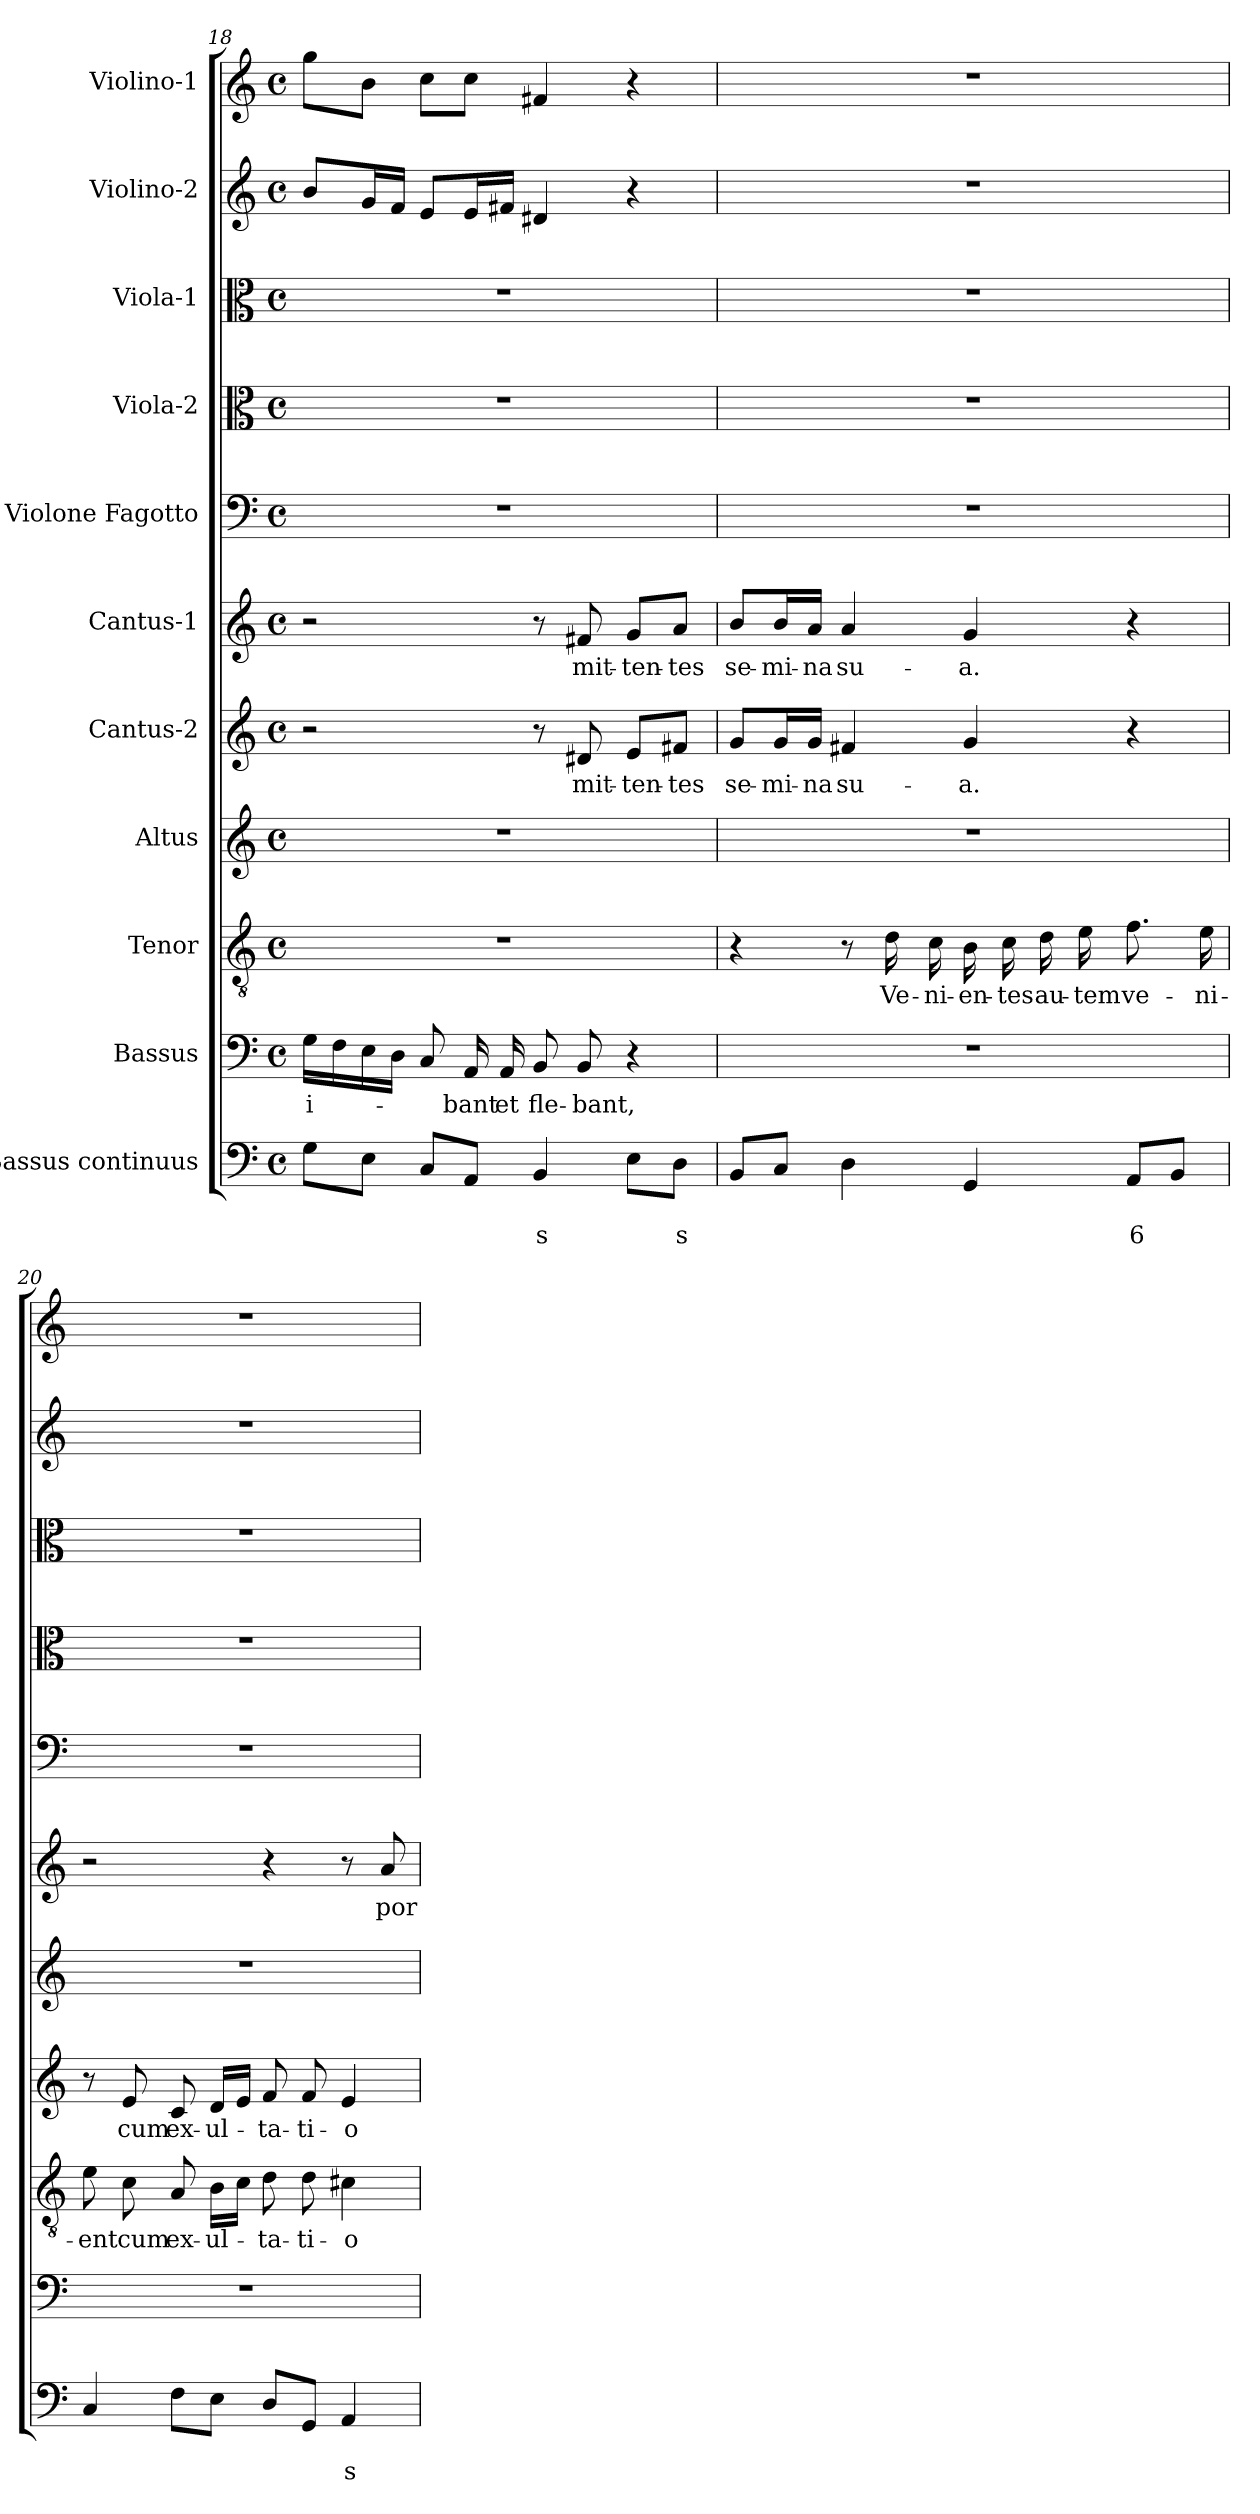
**kern	**text	**text	**kern	**text	**kern	**text	**kern	**text	**kern	**text	**kern	**text	**kern	**kern	**kern	**kern	**kern
*part11	*part11	*part11	*part10	*part10	*part9	*part9	*part8	*part8	*part7	*part7	*part6	*part6	*part5	*part4	*part3	*part2	*part1
*staff11	*staff11	*staff11	*staff10	*staff10	*staff9	*staff9	*staff8	*staff8	*staff7	*staff7	*staff6	*staff6	*staff5	*staff4	*staff3	*staff2	*staff1
*I"Bassus continuus	*	*	*I"Bassus	*	*I"Tenor	*	*I"Altus	*	*I"Cantus-2	*	*I"Cantus-1	*	*I"Violone Fagotto	*I"Viola-2	*I"Viola-1	*I"Violino-2	*I"Violino-1
*clefF4	*	*	*clefF4	*	*clefGv2	*	*clefG2	*	*clefG2	*	*clefG2	*	*clefF4	*clefC3	*clefC3	*clefG2	*clefG2
*k[]	*	*	*k[]	*	*k[]	*	*k[]	*	*k[]	*	*k[]	*	*k[]	*k[]	*k[]	*k[]	*k[]
*C:	*	*	*C:	*	*C:	*	*C:	*	*C:	*	*C:	*	*C:	*C:	*C:	*C:	*C:
*M4/4	*	*	*M4/4	*	*M4/4	*	*M4/4	*	*M4/4	*	*M4/4	*	*M4/4	*M4/4	*M4/4	*M4/4	*M4/4
*met(c)	*	*	*met(c)	*	*met(c)	*	*met(c)	*	*met(c)	*	*met(c)	*	*met(c)	*met(c)	*met(c)	*met(c)	*met(c)
=18	=18	=18	=18	=18	=18	=18	=18	=18	=18	=18	=18	=18	=18	=18	=18	=18	=18
!	!	!	!	!LO:LY:b	!	!	!	!	!	!	!	!	!	!	!	!	!
8G\L	.	.	16G\LL	i-	1r	.	1r	.	2r	.	2r	.	1r	1r	1r	8b/L	8gg\L
.	.	.	16F\	.	.	.	.	.	.	.	.	.	.	.	.	.	.
8E\J	.	.	16E\	.	.	.	.	.	.	.	.	.	.	.	.	16g/L	8b\J
.	.	.	16D\JJ	.	.	.	.	.	.	.	.	.	.	.	.	16f/JJ	.
8C/L	.	.	8C/	.	.	.	.	.	.	.	.	.	.	.	.	8e/L	8cc\L
!	!	!	!	!LO:LY:b	!	!	!	!	!	!	!	!	!	!	!	!	!
8AA/J	.	.	16AA/	-bant	.	.	.	.	.	.	.	.	.	.	.	16e/L	8cc\J
!	!	!	!	!LO:LY:b	!	!	!	!	!	!	!	!	!	!	!	!	!
.	.	.	16AA/	et	.	.	.	.	.	.	.	.	.	.	.	16f#X/JJ	.
!	!	!LO:LY:b	!	!LO:LY:b	!	!	!	!	!	!	!	!	!	!	!	!	!
4BB/	.	s	8BB/	fle-	.	.	.	.	8r	.	8r	.	.	.	.	4d#X/	4f#X/
!	!	!	!	!LO:LY:b	!	!	!	!	!	!LO:LY:b	!	!LO:LY:b	!	!	!	!	!
.	.	.	8BB/	-bant,	.	.	.	.	8d#X/	mit-	8f#X/	mit-	.	.	.	.	.
!	!	!	!	!	!	!	!	!	!	!LO:LY:b	!	!LO:LY:b	!	!	!	!	!
8E\L	.	.	4r	.	.	.	.	.	8e/L	-ten-	8g/L	-ten-	.	.	.	4r	4r
!	!	!LO:LY:b	!	!	!	!	!	!	!	!LO:LY:b	!	!LO:LY:b	!	!	!	!	!
8D\J	.	s	.	.	.	.	.	.	8f#X/J	-tes	8a/J	-tes	.	.	.	.	.
!!LO:PB:g=z
=19	=19	=19	=19	=19	=19	=19	=19	=19	=19	=19	=19	=19	=19	=19	=19	=19	=19
!	!	!	!	!	!	!	!	!	!	!LO:LY:b	!	!LO:LY:b	!	!	!	!	!
8BB/L	.	.	1r	.	4r	.	1r	.	8g/L	se-	8b/L	se-	1r	1r	1r	1r	1r
!	!	!	!	!	!	!	!	!	!	!LO:LY:b	!	!LO:LY:b	!	!	!	!	!
8C/J	.	.	.	.	.	.	.	.	16g/L	-mi-	16b/L	-mi-	.	.	.	.	.
!	!	!	!	!	!	!	!	!	!	!LO:LY:b	!	!LO:LY:b	!	!	!	!	!
.	.	.	.	.	.	.	.	.	16g/JJ	-na	16a/JJ	-na	.	.	.	.	.
!	!	!	!	!	!	!	!	!	!	!LO:LY:b	!	!LO:LY:b	!	!	!	!	!
4D\	.	.	.	.	8r	.	.	.	4f#X/	su-	4a/	su-	.	.	.	.	.
!	!	!	!	!	!	!LO:LY:b	!	!	!	!	!	!	!	!	!	!	!
.	.	.	.	.	16d\	Ve-	.	.	.	.	.	.	.	.	.	.	.
!	!	!	!	!	!	!LO:LY:b	!	!	!	!	!	!	!	!	!	!	!
.	.	.	.	.	16c\	-ni-	.	.	.	.	.	.	.	.	.	.	.
!	!	!	!	!	!	!LO:LY:b	!	!	!	!LO:LY:b	!	!LO:LY:b	!	!	!	!	!
4GG/	.	.	.	.	16B\	-en-	.	.	4g/	-a.	4g/	-a.	.	.	.	.	.
!	!	!	!	!	!	!LO:LY:b	!	!	!	!	!	!	!	!	!	!	!
.	.	.	.	.	16c\	-tes	.	.	.	.	.	.	.	.	.	.	.
!	!	!	!	!	!	!LO:LY:b	!	!	!	!	!	!	!	!	!	!	!
.	.	.	.	.	16d\	au-	.	.	.	.	.	.	.	.	.	.	.
!	!	!	!	!	!	!LO:LY:b	!	!	!	!	!	!	!	!	!	!	!
.	.	.	.	.	16e\	-tem	.	.	.	.	.	.	.	.	.	.	.
!	!	!LO:LY:b	!	!	!	!LO:LY:b	!	!	!	!	!	!	!	!	!	!	!
8AA/L	.	6	.	.	8.f\	ve-	.	.	4r	.	4r	.	.	.	.	.	.
8BB/J	.	.	.	.	.	.	.	.	.	.	.	.	.	.	.	.	.
!	!	!	!	!	!	!LO:LY:b	!	!	!	!	!	!	!	!	!	!	!
.	.	.	.	.	16e\	-ni-	.	.	.	.	.	.	.	.	.	.	.
=20	=20	=20	=20	=20	=20	=20	=20	=20	=20	=20	=20	=20	=20	=20	=20	=20	=20
!	!	!	!	!	!	!LO:LY:b	!	!	!	!	!	!	!	!	!	!	!
4C/	.	.	1r	.	8e\	-ent	8r	.	1r	.	2r	.	1r	1r	1r	1r	1r
!	!	!	!	!	!	!LO:LY:b	!	!LO:LY:b	!	!	!	!	!	!	!	!	!
.	.	.	.	.	8c\	cum	8e/	cum	.	.	.	.	.	.	.	.	.
!	!	!	!	!	!	!LO:LY:b	!	!LO:LY:b	!	!	!	!	!	!	!	!	!
8F\L	.	.	.	.	8A/	ex-	8c/	ex-	.	.	.	.	.	.	.	.	.
!	!	!	!	!	!	!LO:LY:b	!	!LO:LY:b	!	!	!	!	!	!	!	!	!
8E\J	.	.	.	.	16B\LL	-ul-	16d/LL	-ul-	.	.	.	.	.	.	.	.	.
.	.	.	.	.	16c\JJ	.	16e/JJ	.	.	.	.	.	.	.	.	.	.
!	!	!	!	!	!	!LO:LY:b	!	!LO:LY:b	!	!	!	!	!	!	!	!	!
8D/L	.	.	.	.	8d\	-ta-	8f/	-ta-	.	.	4r	.	.	.	.	.	.
!	!	!	!	!	!	!LO:LY:b	!	!LO:LY:b	!	!	!	!	!	!	!	!	!
8GG/J	.	.	.	.	8d\	-ti-	8f/	-ti-	.	.	.	.	.	.	.	.	.
!	!	!LO:LY:b	!	!	!	!LO:LY:b	!	!LO:LY:b	!	!	!	!	!	!	!	!	!
4AA/	.	s	.	.	4c#X\	-o-	4e/	-o-	.	.	8r	.	.	.	.	.	.
!	!	!	!	!	!	!	!	!	!	!	!	!LO:LY:b	!	!	!	!	!
.	.	.	.	.	.	.	.	.	.	.	8a/	por-	.	.	.	.	.
=	=	=	=	=	=	=	=	=	=	=	=	=	=	=	=	=	=
*-	*-	*-	*-	*-	*-	*-	*-	*-	*-	*-	*-	*-	*-	*-	*-	*-	*-
